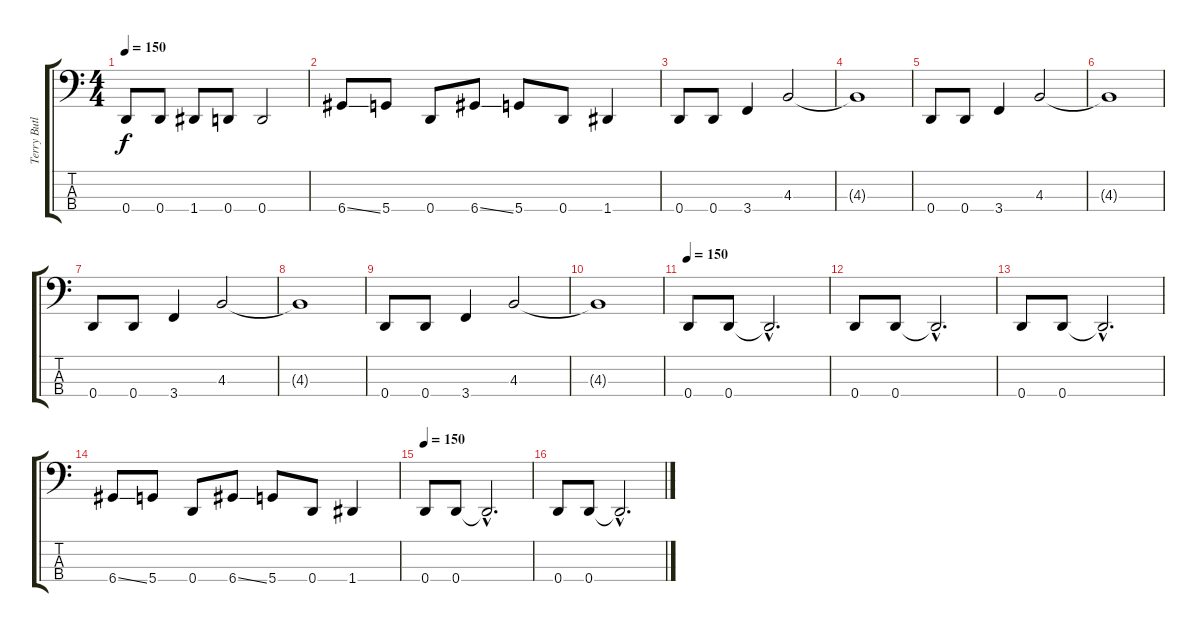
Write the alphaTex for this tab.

\track ("Terry Butler (Bass)" "Terry Butl") {instrument electricbasspick}
\staff {score tabs}
\tuning (F2 C2 G1 D1) {hide}
\ts (4 4)
\tempo 150
\clef f4
\ks c
0.4.8{dy f} 0.4.8 1.4.8 0.4.8 0.4.2 |
6.4{ss}.8 5.4.8 0.4.8 6.4{ss}.8 5.4.8 0.4.8 1.4.4 |
0.4.8 0.4.8 3.4.4 4.3.2 |
4.3{t}.1 |
0.4.8 0.4.8 3.4.4 4.3.2 |
4.3{t}.1 |
0.4.8 0.4.8 3.4.4 4.3.2 |
4.3{t}.1 |
0.4.8 0.4.8 3.4.4 4.3.2 |
4.3{t}.1 |
\tempo 150
0.4.8 0.4.8 0.4{hac t}.2{d} |
0.4.8 0.4.8 0.4{hac t}.2{d} |
0.4.8 0.4.8 0.4{hac t}.2{d} |
6.4{ss}.8 5.4.8 0.4.8 6.4{ss}.8 5.4.8 0.4.8 1.4.4 |
\tempo 150
0.4.8 0.4.8 0.4{hac t}.2{d} |
0.4.8 0.4.8 0.4{hac t}.2{d}
